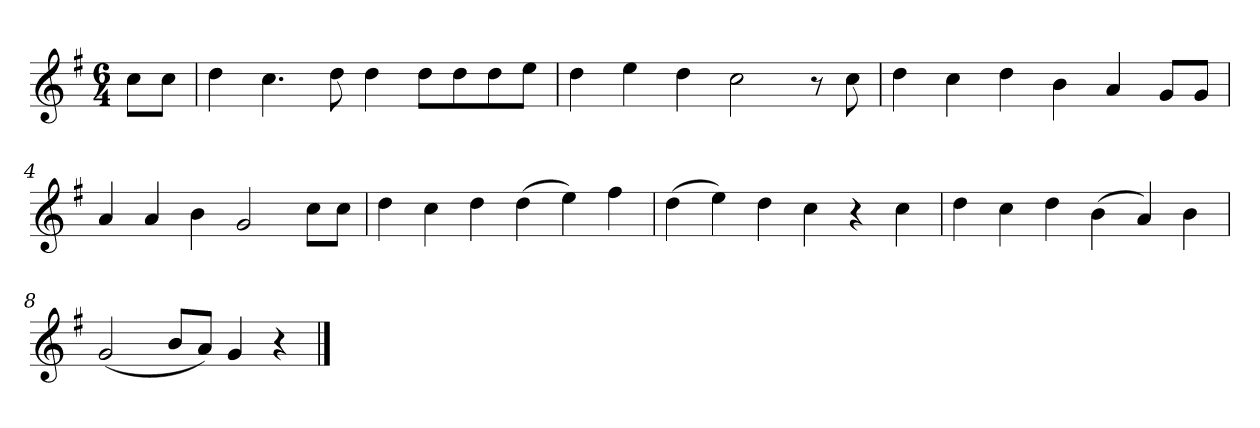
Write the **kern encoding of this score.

**kern
*part1
*staff1
*k[f#]
*M6/4
*MM120
=
8ccL
8ccJ
=1
4dd
4.cc
8dd
4dd
8ddL
8dd
8dd
8eeJ
=2
4dd
4ee
4dd
2cc
8r
8cc
=3
4dd
4cc
4dd
4b
4a
8gL
8gJ
=4
4a
4a
4b
2g
8ccL
8ccJ
=5
4dd
4cc
4dd
(4dd
4ee)
4ff#
=6
(4dd
4ee)
4dd
4cc
4r
4cc
=7
4dd
4cc
4dd
(4b
4a)
4b
=8
(2g
8bL
8aJ)
4g
4r
==
*-
